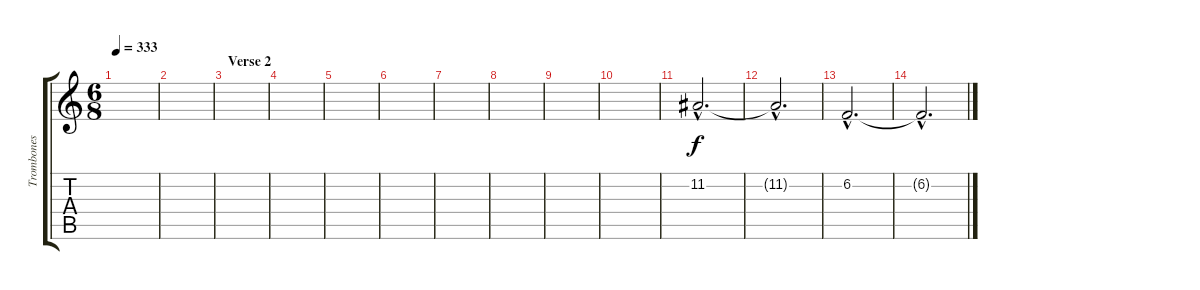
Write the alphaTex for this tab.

\track ("Trombones" "Trombones") {instrument trombone}
\staff {score tabs}
\tuning (E4 B3 G3 D3 A2 E2) {hide}
\ts (6 8)
\tempo 333
\clef g2
\ks c
|
|
\section ("" "Verse 2")
|
|
|
|
|
|
|
|
11.2{hac}.2{d} |
11.2{hac t}.2{d} |
6.2{hac}.2{d} |
6.2{hac t}.2{d}
